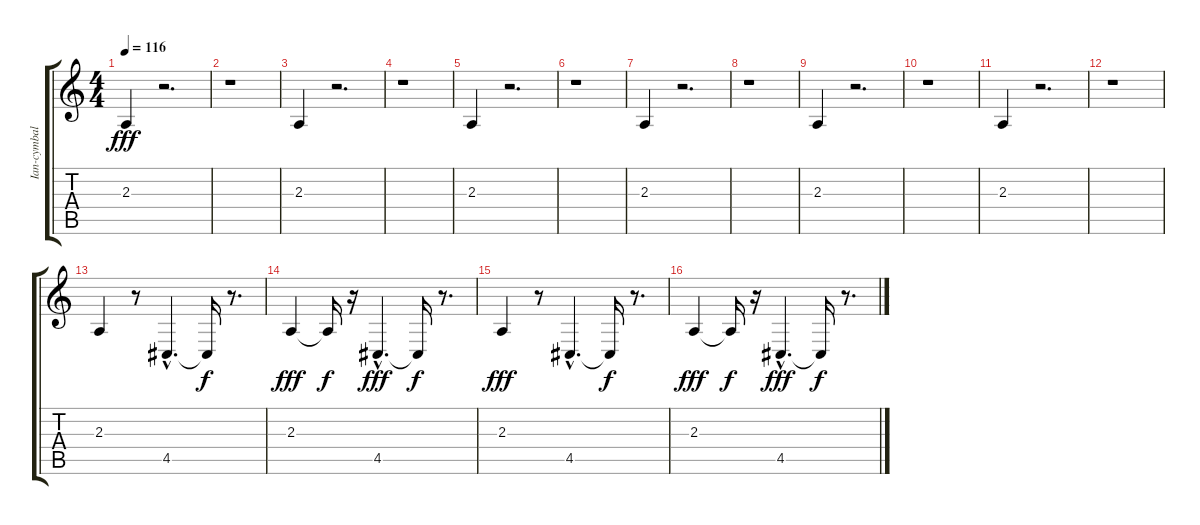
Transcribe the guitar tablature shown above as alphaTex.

\track ("Ian-cymbals" "Ian-cymbal") {instrument seashore}
\staff {score tabs}
\tuning (E4 B3 G3 D3 A2 E2) {hide}
\ts (4 4)
\tempo 116
\clef g2
\ks c
2.3.4{dy fff} r.2{d} |
r.1 |
2.3.4 r.2{d} |
r.1 |
2.3.4 r.2{d} |
r.1 |
2.3.4 r.2{d} |
r.1 |
2.3.4 r.2{d} |
r.1 |
2.3.4 r.2{d} |
r.1 |
2.3.4 r.8 4.5{hac}.4{d} 4.5{t}.16{dy f} r.8{d} |
2.3.4{dy fff} 2.3{t}.16{dy f} r.16 4.5{hac}.4{d dy fff} 4.5{t}.16{dy f} r.8{d} |
2.3.4{dy fff} r.8 4.5{hac}.4{d} 4.5{t}.16{dy f} r.8{d} |
2.3.4{dy fff} 2.3{t}.16{dy f} r.16 4.5{hac}.4{d dy fff} 4.5{t}.16{dy f} r.8{d}
